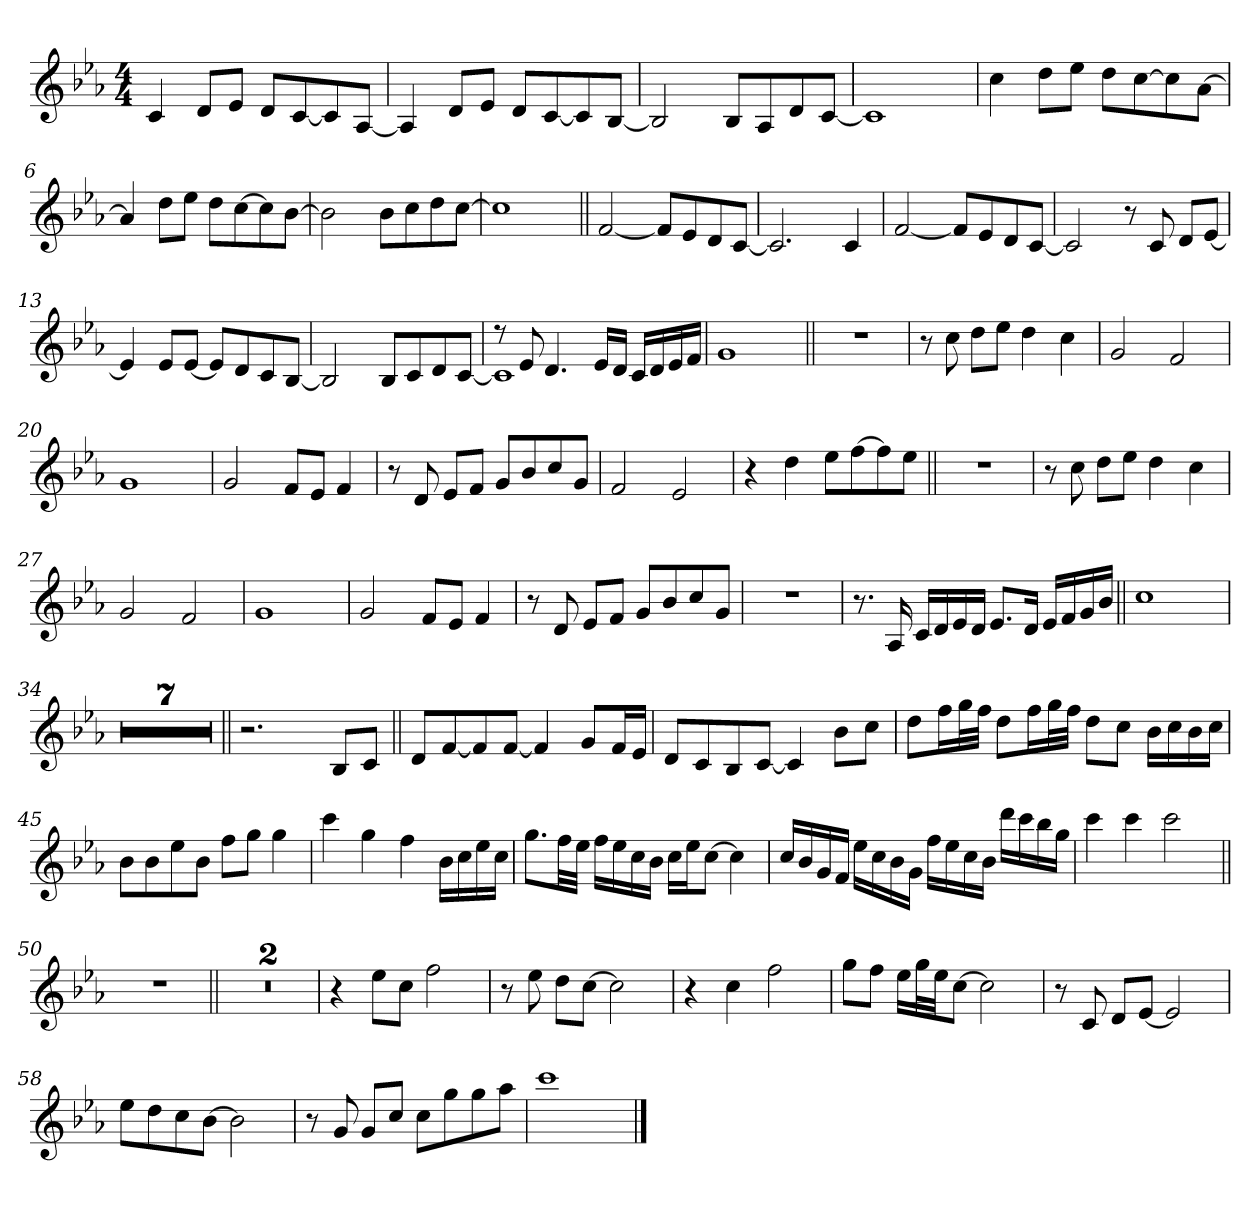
**kern
*part1
*staff1
!!LO:PB:g=z
*clefG2
*k[b-e-a-]
*E-:
*M4/4
*MM71
=1
4ci/
8di/L
8e-i/J
8di/L
[<8ci/
8ci/]
[<8A-i/J
=2
4A-i/]
8di/L
8e-i/J
8di/L
[<8ci/
8ci/]
[<8B-i/J
=3
2B-i/]
8B-i/L
8A-i/
8di/
[<8ci/J
=4
1ci]
=5
4cci\
8ddi\L
8ee-i\J
8ddi\L
[>8cci\
8cci\]
[>8a-i\J
!!LO:LB:g=z
=6
4a-i/]
8ddi\L
8ee-i\J
8ddi\L
[>8cci\
8cci\]
[>8b-i\J
=7
2b-i\]
8b-i\L
8cci\
8ddi\
[>8cci\J
=8
1cci]
=9||
[<2fi/
8fi/L]
8e-i/
8di/
[<8ci/J
=10
2.ci/]
4ci/
=11
[<2fi/
8fi/L]
8e-i/
8di/
[<8ci/J
!!LO:LB:g=z
=12
2ci/]
8r
8ci/
8di/L
[<8e-i/J
=13
4e-i/]
8e-i/L
[<8e-i/J
8e-i/L]
8di/
8ci/
[<8B-i/J
=14
2B-i/]
8B-i/L
8ci/
8di/
[<8ci/J
=15
*^
8r	1ci]
8e-i/	.
4.di/	.
16e-i/LL	.
16di/JJ	.
16ci/LL	.
16di/	.
16e-i/	.
16fi/JJ	.
*v	*v
=16
1gi
=17||
1r
!!LO:LB:g=z
=18
8r
8cci\
8ddi\L
8ee-i\J
4ddi\
4cci\
=19
2gi/
2fi/
=20
1gi
=21
2gi/
8fi/L
8e-i/J
4fi/
=22
8r
8di/
8e-i/L
8fi/J
8gi/L
8b-i/
8cci/
8gi/J
=23
2fi/
2e-i/
!!LO:LB:g=z
=24
4r
4ddi\
8ee-i\L
[>8ffi\
8ffi\]
8ee-i\J
=25||
1r
=26
8r
8cci\
8ddi\L
8ee-i\J
4ddi\
4cci\
=27
2gi/
2fi/
=28
1gi
=29
2gi/
8fi/L
8e-i/J
4fi/
!!LO:LB:g=z
=30
8r
8di/
8e-i/L
8fi/J
8gi/L
8b-i/
8cci/
8gi/J
=31
1r
=32
8.r
16A-i/
16ci/LL
16di/
16e-i/
16di/JJ
8.e-i/L
16di/Jk
16e-i/LL
16fi/
16gi/
16b-i/JJ
=33||
1cci
=34
1r
=35
1r
=36
1r
!!LO:LB:g=z
=37
1r
=38
1r
=39
1r
=40
1r
=41||
2.r
8B-i/L
8ci/J
=42||
8di/L
[<8fi/
8fi/]
[<8fi/J
4fi/]
8gi/L
16fi/L
16e-i/JJ
=43
8di/L
8ci/
8B-i/
[<8ci/J
4ci/]
8b-i\L
8cci\J
!!LO:LB:g=z
=44
8ddi\L
16ffi\L
32ggi\L
32ffi\JJJ
8ddi\L
16ffi\L
32ggi\L
32ffi\JJJ
8ddi\L
8cci\J
16b-i\LL
16cci\
16b-i\
16cci\JJ
=45
8b-i\L
8b-i\
8ee-i\
8b-i\J
8ffi\L
8ggi\J
4ggi\
=46
4ccci\
4ggi\
4ffi\
16b-i\LL
16cci\
16ee-i\
16cci\JJ
=47
8.ggi\L
32ffi\LL
32ee-i\JJJ
16ffi\LL
16ee-i\
16cci\
16b-i\JJ
16cci\LL
16ee-i\J
[>8cci\J
4cci\]
!!LO:LB:g=z
=48
16cci/LL
16b-i/
16gi/
16fi/JJ
16ee-i\LL
16cci\
16b-i\
16gi\JJ
16ffi\LL
16ee-i\
16cci\
16b-i\JJ
16dddi\LL
16ccci\
16bb-i\
16ggi\JJ
=49
4ccci\
4ccci\
2ccci\
=50||
1r
=51||
1r
=52
1r
=53
4r
8ee-i\L
8cci\J
2ffi\
!!LO:LB:g=z
=54
8r
8ee-i\
8ddi\L
[>8cci\J
2cci\]
=55
4r
4cci\
2ffi\
=56
8ggi\L
8ffi\J
16ee-i\LL
32ggi\L
32ee-i\JJ
[>8cci\J
2cci\]
!!LO:LB:g=z
=57
8r
8ci/
8di/L
[<8e-i/J
2e-i/]
=58
8ee-i\L
8ddi\
8cci\
[>8b-i\J
2b-i\]
=59
8r
8gi/
8gi/L
8cci/J
8cci\L
8ggi\
8ggi\
8aa-i\J
=60
1ccci
==
*-
